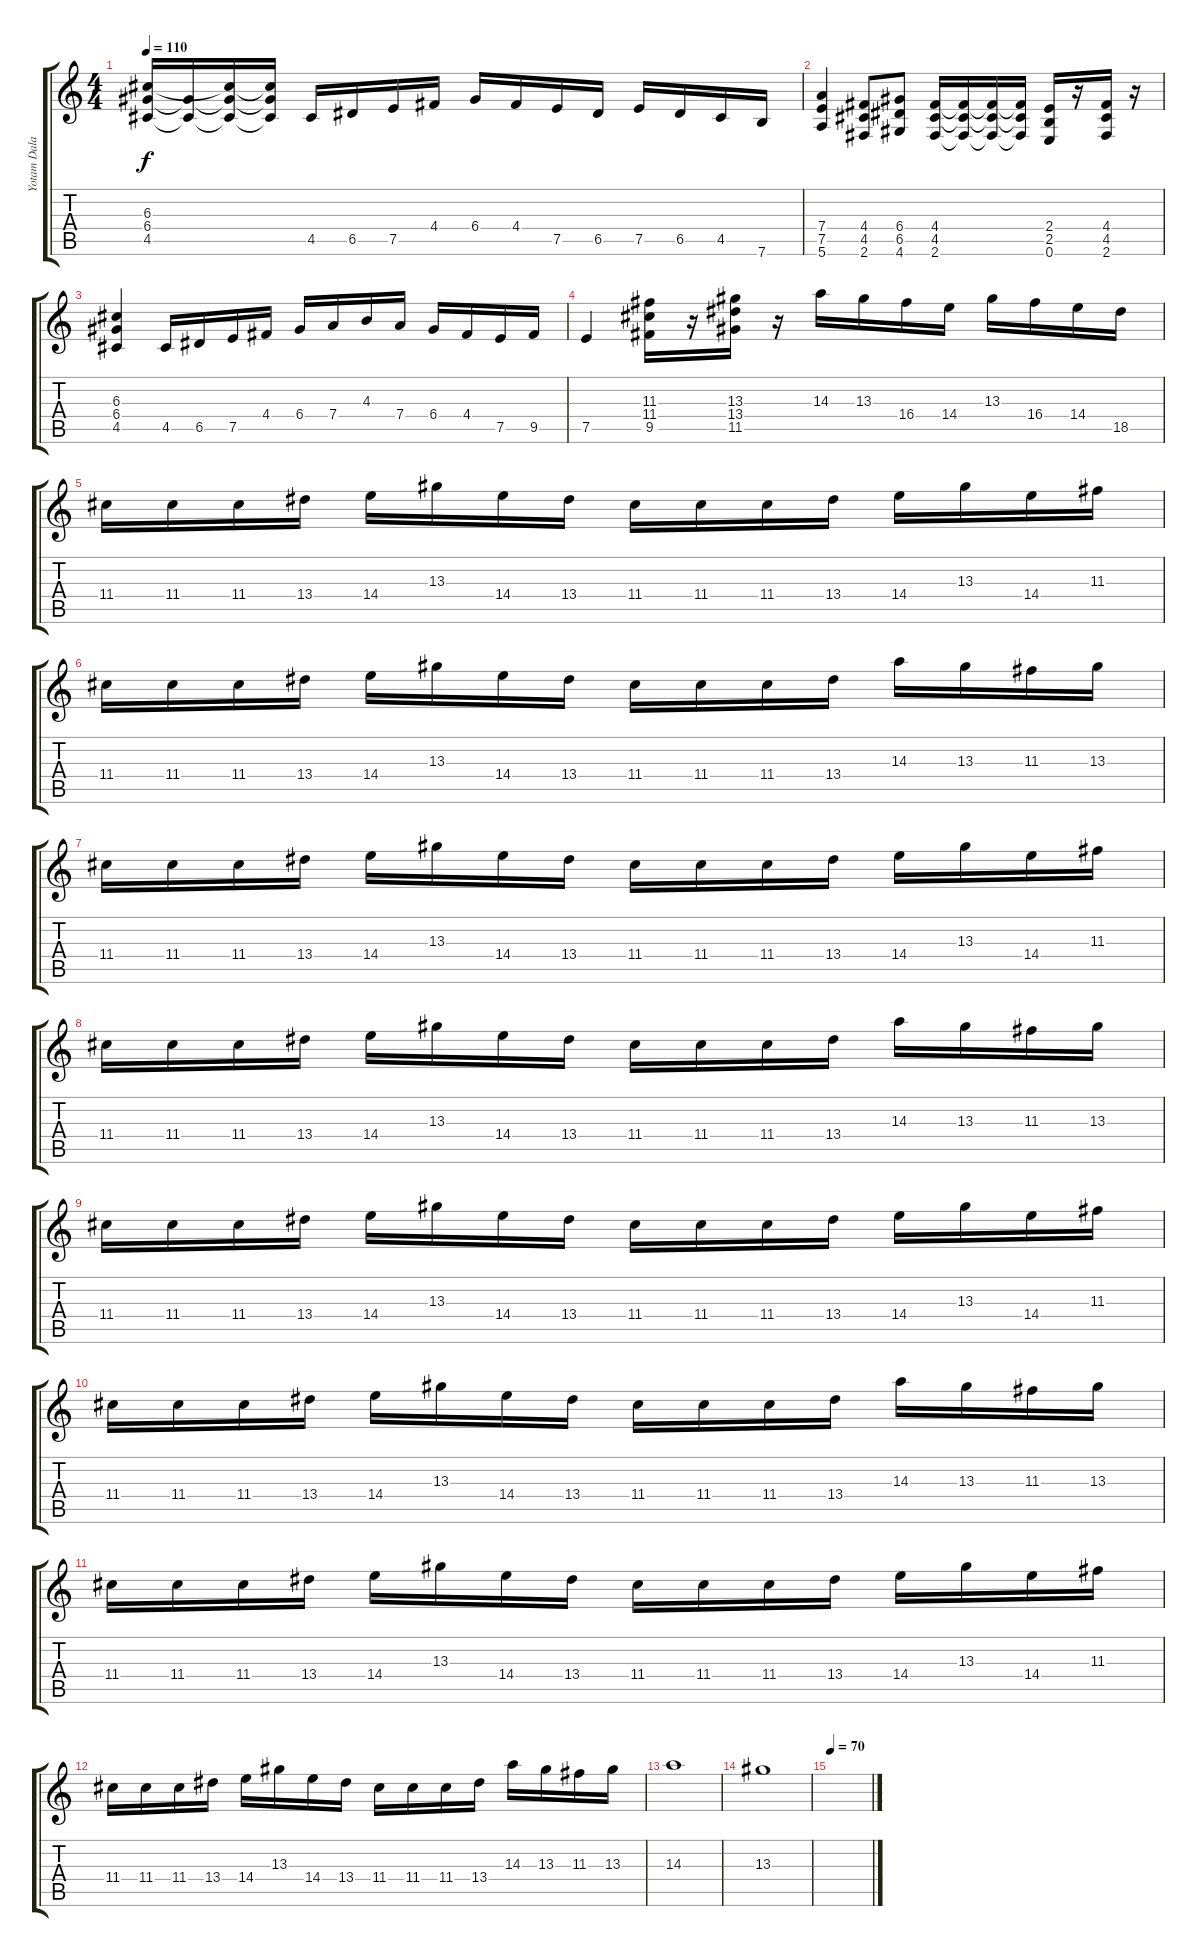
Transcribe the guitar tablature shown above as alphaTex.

\track ("Yotam Dalal" "Yotam Dala") {instrument distortionguitar}
\staff {score tabs}
\tuning (E4 B3 G3 D3 A2 E2) {hide}
\ts (4 4)
\tempo 110
\clef g2
\ks c
(6.3 6.4 4.5).16{dy f} (6.4{t} 4.5{t}).16 (6.3{t} 6.4{t} 4.5{t}).16 (6.3{t} 6.4{t} 4.5{t}).16 4.5.16 6.5.16 7.5.16 4.4.16 6.4.16 4.4.16 7.5.16 6.5.16 7.5.16 6.5.16 4.5.16 7.6.16 |
(7.4 7.5 5.6).4 (4.4 4.5 2.6).8 (6.4 6.5 4.6).8 (4.4 4.5 2.6).16 (4.4{t} 4.5{t} 2.6{t}).16 (4.4{t} 4.5{t} 2.6{t}).16 (4.4{t} 4.5{t} 2.6{t}).16 (2.4 2.5 0.6).16 r.16 (4.4 4.5 2.6).16 r.16 |
(6.3 6.4 4.5).4 4.5.16 6.5.16 7.5.16 4.4.16 6.4.16 7.4.16 4.3.16 7.4.16 6.4.16 4.4.16 7.5.16 9.5.16 |
7.5.4 (11.3 11.4 9.5).16 r.16 (13.3 13.4 11.5).16 r.16 14.3.16 13.3.16 16.4.16 14.4.16 13.3.16 16.4.16 14.4.16 18.5.16 |
11.4.16 11.4.16 11.4.16 13.4.16 14.4.16 13.3.16 14.4.16 13.4.16 11.4.16 11.4.16 11.4.16 13.4.16 14.4.16 13.3.16 14.4.16 11.3.16 |
11.4.16 11.4.16 11.4.16 13.4.16 14.4.16 13.3.16 14.4.16 13.4.16 11.4.16 11.4.16 11.4.16 13.4.16 14.3.16 13.3.16 11.3.16 13.3.16 |
11.4.16 11.4.16 11.4.16 13.4.16 14.4.16 13.3.16 14.4.16 13.4.16 11.4.16 11.4.16 11.4.16 13.4.16 14.4.16 13.3.16 14.4.16 11.3.16 |
11.4.16 11.4.16 11.4.16 13.4.16 14.4.16 13.3.16 14.4.16 13.4.16 11.4.16 11.4.16 11.4.16 13.4.16 14.3.16 13.3.16 11.3.16 13.3.16 |
11.4.16 11.4.16 11.4.16 13.4.16 14.4.16 13.3.16 14.4.16 13.4.16 11.4.16 11.4.16 11.4.16 13.4.16 14.4.16 13.3.16 14.4.16 11.3.16 |
11.4.16 11.4.16 11.4.16 13.4.16 14.4.16 13.3.16 14.4.16 13.4.16 11.4.16 11.4.16 11.4.16 13.4.16 14.3.16 13.3.16 11.3.16 13.3.16 |
11.4.16 11.4.16 11.4.16 13.4.16 14.4.16 13.3.16 14.4.16 13.4.16 11.4.16 11.4.16 11.4.16 13.4.16 14.4.16 13.3.16 14.4.16 11.3.16 |
11.4.16 11.4.16 11.4.16 13.4.16 14.4.16 13.3.16 14.4.16 13.4.16 11.4.16 11.4.16 11.4.16 13.4.16 14.3.16 13.3.16 11.3.16 13.3.16 |
14.3.1 |
13.3.1 |
\tempo 70
